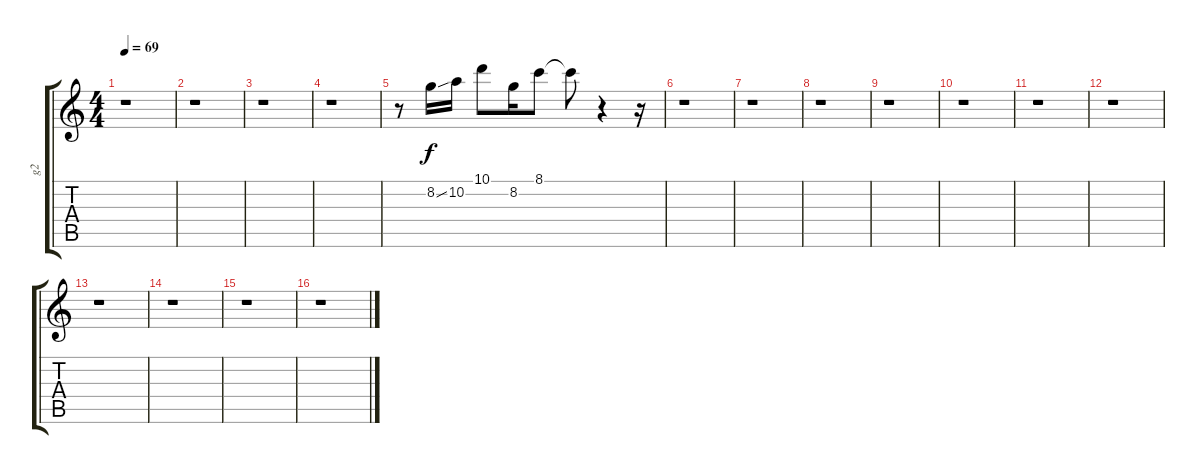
\track ("g2" "g2") {instrument acousticguitarsteel}
\staff {score tabs}
\tuning (E4 B3 G3 D3 A2 E2) {hide}
\ts (4 4)
\tempo 69
\clef g2
\ks c
r.1{dy f} |
r.1 |
r.1 |
r.1 |
r.8 8.2{ss}.16 10.2.16 10.1.8 8.2.16 8.1.8 8.1{t}.8 r.4 r.16 |
r.1 |
r.1 |
r.1 |
r.1 |
r.1 |
r.1 |
r.1 |
r.1 |
r.1 |
r.1 |
r.1
